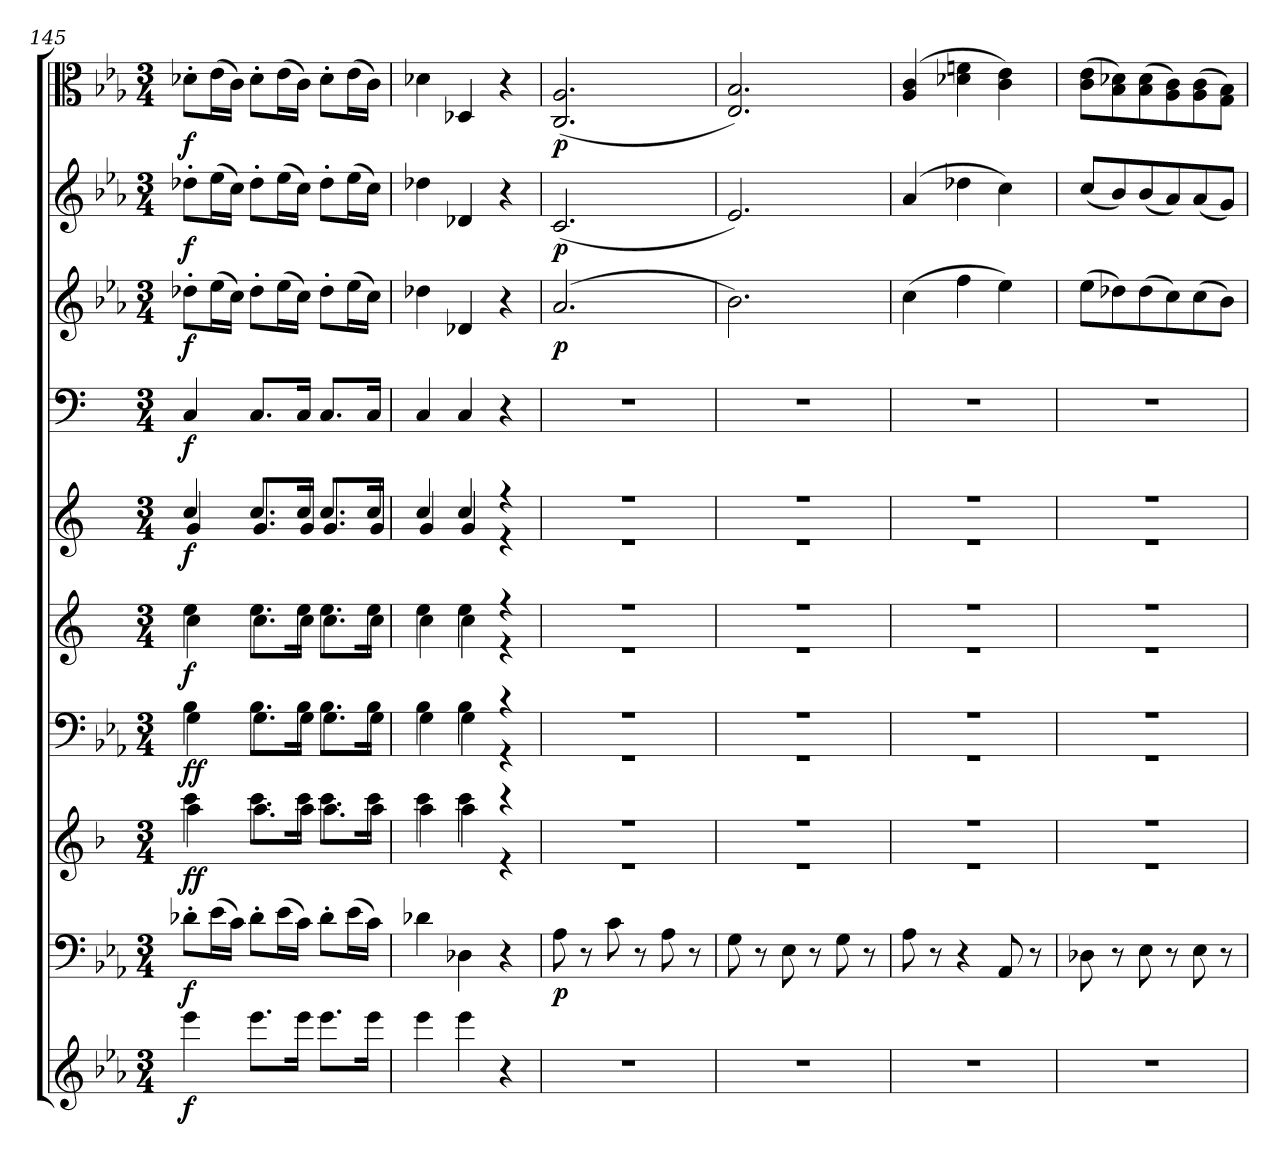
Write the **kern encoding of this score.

**kern	**dynam	**kern	**dynam	**kern	**dynam	**kern	**dynam	**kern	**dynam	**kern	**dynam	**kern	**dynam	**kern	**dynam	**kern	**dynam	**kern	**dynam
*part10	*part10	*part9	*part9	*part8	*part8	*part7	*part7	*part6	*part6	*part5	*part5	*part4	*part4	*part3	*part3	*part2	*part2	*part1	*part1
*staff10	*staff10	*staff9	*staff9	*staff8	*staff8	*staff7	*staff7	*staff6	*staff6	*staff5	*staff5	*staff4	*staff4	*staff3	*staff3	*staff2	*staff2	*staff1	*staff1
*clefG2	*	*clefF4	*	*clefG2	*	*clefF4	*	*clefG2	*	*clefG2	*	*clefF4	*	*clefG2	*	*clefG2	*	*clefC3	*
*k[b-e-a-]	*	*k[b-e-a-]	*	*k[b-]	*	*k[b-e-a-]	*	*k[]	*	*k[]	*	*k[]	*	*k[b-e-a-]	*	*k[b-e-a-]	*	*k[b-e-a-]	*
*c:	*	*c:	*	*	*	*c:	*	*	*	*	*	*	*	*c:	*	*c:	*	*c:	*
*M3/4	*	*M3/4	*	*M3/4	*	*M3/4	*	*M3/4	*	*M3/4	*	*M3/4	*	*M3/4	*	*M3/4	*	*M3/4	*
=145	=145	=145	=145	=145	=145	=145	=145	=145	=145	=145	=145	=145	=145	=145	=145	=145	=145	=145	=145
*	*	*	*	*^	*	*^	*	*^	*	*^	*	*	*	*	*	*	*	*	*
4eee-\	f	8d-X'\L	f	4ccc\	4aa\	ff	4B-\	4G\	ff	4ee\	4cc\	f	4cc/	4g/	f	4C/	f	8dd-X'\L	f	8dd-X'\L	f	8d-X'\L	f
.	.	(16e-\L	.	.	.	.	.	.	.	.	.	.	.	.	.	.	.	(16ee-\L	.	(16ee-\L	.	(16e-\L	.
.	.	16c\JJ)	.	.	.	.	.	.	.	.	.	.	.	.	.	.	.	16cc\JJ)	.	16cc\JJ)	.	16c\JJ)	.
8.eee-\L	.	8d-'\L	.	8.ccc\L	8.aa\L	.	8.B-\L	8.G\L	.	8.ee\L	8.cc\L	.	8.cc/L	8.g/L	.	8.C/L	.	8dd-'\L	.	8dd-'\L	.	8d-'\L	.
.	.	(16e-\L	.	.	.	.	.	.	.	.	.	.	.	.	.	.	.	(16ee-\L	.	(16ee-\L	.	(16e-\L	.
16eee-\Jk	.	16c\JJ)	.	16ccc\Jk	16aa\Jk	.	16B-\Jk	16G\Jk	.	16ee\Jk	16cc\Jk	.	16cc/Jk	16g/Jk	.	16C/Jk	.	16cc\JJ)	.	16cc\JJ)	.	16c\JJ)	.
8.eee-\L	.	8d-'\L	.	8.ccc\L	8.aa\L	.	8.B-\L	8.G\L	.	8.ee\L	8.cc\L	.	8.cc/L	8.g/L	.	8.C/L	.	8dd-'\L	.	8dd-'\L	.	8d-'\L	.
.	.	(16e-\L	.	.	.	.	.	.	.	.	.	.	.	.	.	.	.	(16ee-\L	.	(16ee-\L	.	(16e-\L	.
16eee-\Jk	.	16c\JJ)	.	16ccc\Jk	16aa\Jk	.	16B-\Jk	16G\Jk	.	16ee\Jk	16cc\Jk	.	16cc/Jk	16g/Jk	.	16C/Jk	.	16cc\JJ)	.	16cc\JJ)	.	16c\JJ)	.
=146	=146	=146	=146	=146	=146	=146	=146	=146	=146	=146	=146	=146	=146	=146	=146	=146	=146	=146	=146	=146	=146	=146	=146
4eee-\	.	4d-X\	.	4ccc\	4aa\	.	4B-\	4G\	.	4ee\	4cc\	.	4cc/	4g/	.	4C/	.	4dd-X\	.	4dd-X\	.	4d-X\	.
4eee-\	.	4D-X\	.	4ccc\	4aa\	.	4B-\	4G\	.	4ee\	4cc\	.	4cc/	4g/	.	4C/	.	4d-X/	.	4d-X/	.	4D-X/	.
4r	.	4r	.	4r	4r	.	4r	4r	.	4r	4r	.	4r	4r	.	4r	.	4r	.	4r	.	4r	.
=147	=147	=147	=147	=147	=147	=147	=147	=147	=147	=147	=147	=147	=147	=147	=147	=147	=147	=147	=147	=147	=147	=147	=147
2.r	.	8A-"\	p	2.r	2.r	.	2.r	2.r	.	2.r	2.r	.	2.r	2.r	.	2.r	.	(2.a-/	p	(2.c/	p	(2.C/ 2.A-/	p
.	.	8r	.	.	.	.	.	.	.	.	.	.	.	.	.	.	.	.	.	.	.	.	.
.	.	8c"\	.	.	.	.	.	.	.	.	.	.	.	.	.	.	.	.	.	.	.	.	.
.	.	8r	.	.	.	.	.	.	.	.	.	.	.	.	.	.	.	.	.	.	.	.	.
.	.	8A-"\	.	.	.	.	.	.	.	.	.	.	.	.	.	.	.	.	.	.	.	.	.
.	.	8r	.	.	.	.	.	.	.	.	.	.	.	.	.	.	.	.	.	.	.	.	.
=148	=148	=148	=148	=148	=148	=148	=148	=148	=148	=148	=148	=148	=148	=148	=148	=148	=148	=148	=148	=148	=148	=148	=148
2.r	.	8G"\	.	2.r	2.r	.	2.r	2.r	.	2.r	2.r	.	2.r	2.r	.	2.r	.	2.b-\)	.	2.e-/)	.	2.E-/ 2.B-/)	.
.	.	8r	.	.	.	.	.	.	.	.	.	.	.	.	.	.	.	.	.	.	.	.	.
.	.	8E-"\	.	.	.	.	.	.	.	.	.	.	.	.	.	.	.	.	.	.	.	.	.
.	.	8r	.	.	.	.	.	.	.	.	.	.	.	.	.	.	.	.	.	.	.	.	.
.	.	8G"\	.	.	.	.	.	.	.	.	.	.	.	.	.	.	.	.	.	.	.	.	.
.	.	8r	.	.	.	.	.	.	.	.	.	.	.	.	.	.	.	.	.	.	.	.	.
=149	=149	=149	=149	=149	=149	=149	=149	=149	=149	=149	=149	=149	=149	=149	=149	=149	=149	=149	=149	=149	=149	=149	=149
2.r	.	8A-"\	.	2.r	2.r	.	2.r	2.r	.	2.r	2.r	.	2.r	2.r	.	2.r	.	(4cc\	.	(4a-/	.	(4A-/ 4c/	.
.	.	8r	.	.	.	.	.	.	.	.	.	.	.	.	.	.	.	.	.	.	.	.	.
.	.	4r	.	.	.	.	.	.	.	.	.	.	.	.	.	.	.	4ff\	.	4dd-X\	.	4d-X\ 4fn\	.
.	.	8AA-"/	.	.	.	.	.	.	.	.	.	.	.	.	.	.	.	4ee-\)	.	4cc\)	.	4c\ 4e-\)	.
.	.	8r	.	.	.	.	.	.	.	.	.	.	.	.	.	.	.	.	.	.	.	.	.
=150	=150	=150	=150	=150	=150	=150	=150	=150	=150	=150	=150	=150	=150	=150	=150	=150	=150	=150	=150	=150	=150	=150	=150
2.r	.	8D-X"\	.	2.r	2.r	.	2.r	2.r	.	2.r	2.r	.	2.r	2.r	.	2.r	.	(8ee-\L	.	(8cc/L	.	(8c\ 8e-\L	.
.	.	8r	.	.	.	.	.	.	.	.	.	.	.	.	.	.	.	8dd-X\)	.	8b-/)	.	8B-\ 8d-X\)	.
.	.	8E-"\	.	.	.	.	.	.	.	.	.	.	.	.	.	.	.	(8dd-\	.	(8b-/	.	(8B-\ 8d-\	.
.	.	8r	.	.	.	.	.	.	.	.	.	.	.	.	.	.	.	8cc\)	.	8a-/)	.	8A-\ 8c\)	.
.	.	8E-"\	.	.	.	.	.	.	.	.	.	.	.	.	.	.	.	(8cc\	.	(8a-/	.	(8A-\ 8c\	.
.	.	8r	.	.	.	.	.	.	.	.	.	.	.	.	.	.	.	8b-\J)	.	8g/J)	.	8G/ 8B-/J)	.
*	*	*	*	*v	*v	*	*	*	*	*v	*v	*	*v	*v	*	*	*	*	*	*	*	*	*
*	*	*	*	*	*	*v	*v	*	*	*	*	*	*	*	*	*	*	*	*	*
=	=	=	=	=	=	=	=	=	=	=	=	=	=	=	=	=	=	=	=
*-	*-	*-	*-	*-	*-	*-	*-	*-	*-	*-	*-	*-	*-	*-	*-	*-	*-	*-	*-
